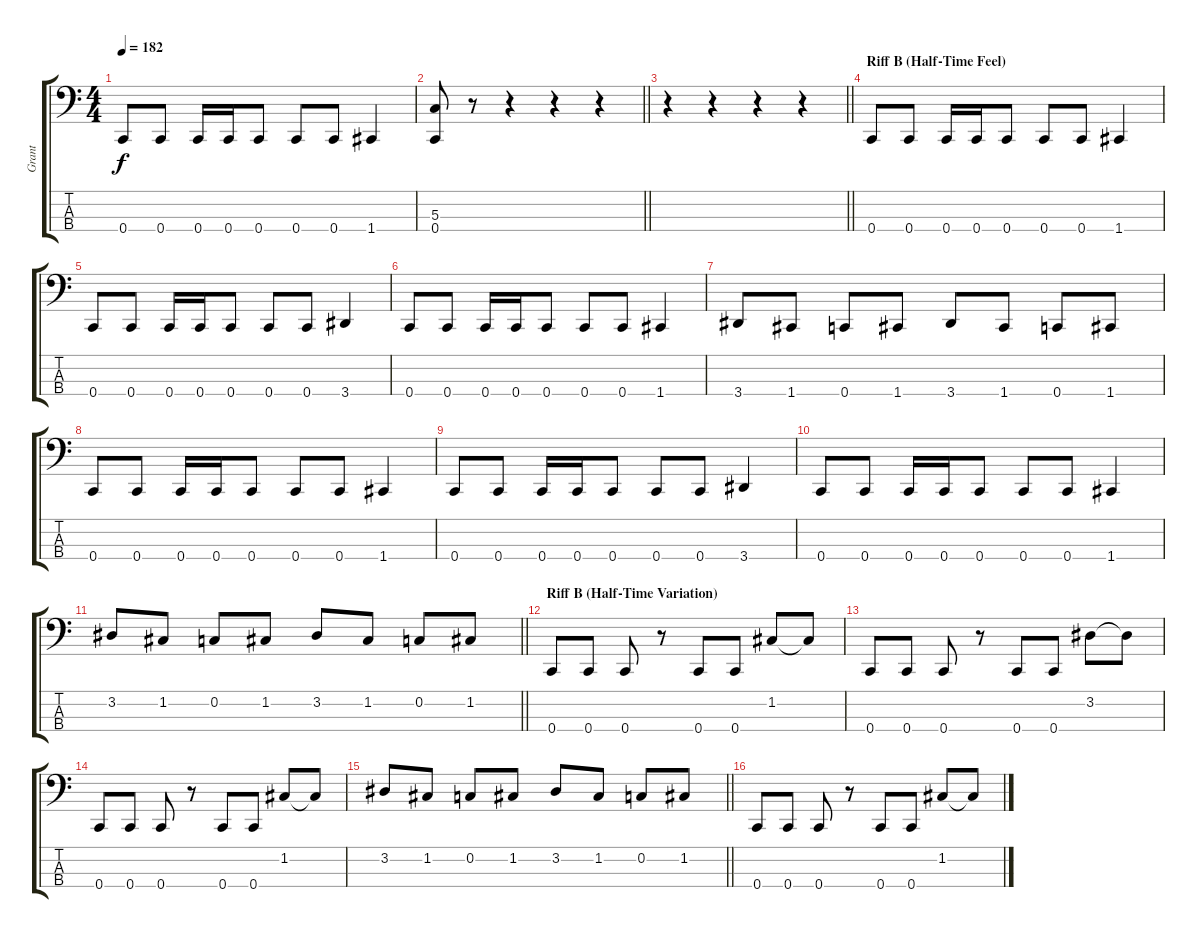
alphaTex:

\track ("Grant" "Grant") {instrument electricbasspick}
\staff {score tabs}
\tuning (F2 C2 G1 C1) {hide}
\ts (4 4)
\tempo 182
\clef f4
\ks c
0.4.8{dy f} 0.4.8 0.4.16 0.4.16 0.4.8 0.4.8 0.4.8 1.4.4 |
\barLineRight lightlight
(5.3 0.4).8 r.8 r.4 r.4 r.4 |
\barLineRight lightlight
r.4 r.4 r.4 r.4 |
\section ("" "Riff B (Half-Time Feel)")
0.4.8 0.4.8 0.4.16 0.4.16 0.4.8 0.4.8 0.4.8 1.4.4 |
0.4.8 0.4.8 0.4.16 0.4.16 0.4.8 0.4.8 0.4.8 3.4.4 |
0.4.8 0.4.8 0.4.16 0.4.16 0.4.8 0.4.8 0.4.8 1.4.4 |
3.4.8 1.4.8 0.4.8 1.4.8 3.4.8 1.4.8 0.4.8 1.4.8 |
0.4.8 0.4.8 0.4.16 0.4.16 0.4.8 0.4.8 0.4.8 1.4.4 |
0.4.8 0.4.8 0.4.16 0.4.16 0.4.8 0.4.8 0.4.8 3.4.4 |
0.4.8 0.4.8 0.4.16 0.4.16 0.4.8 0.4.8 0.4.8 1.4.4 |
\barLineRight lightlight
3.2.8 1.2.8 0.2.8 1.2.8 3.2.8 1.2.8 0.2.8 1.2.8 |
\section ("" "Riff B (Half-Time Variation)")
0.4.8 0.4.8 0.4.8 r.8 0.4.8 0.4.8 1.2.8 1.2{t}.8 |
0.4.8 0.4.8 0.4.8 r.8 0.4.8 0.4.8 3.2.8 3.2{t}.8 |
0.4.8 0.4.8 0.4.8 r.8 0.4.8 0.4.8 1.2.8 1.2{t}.8 |
\barLineRight lightlight
3.2.8 1.2.8 0.2.8 1.2.8 3.2.8 1.2.8 0.2.8 1.2.8 |
0.4.8 0.4.8 0.4.8 r.8 0.4.8 0.4.8 1.2.8 1.2{t}.8
